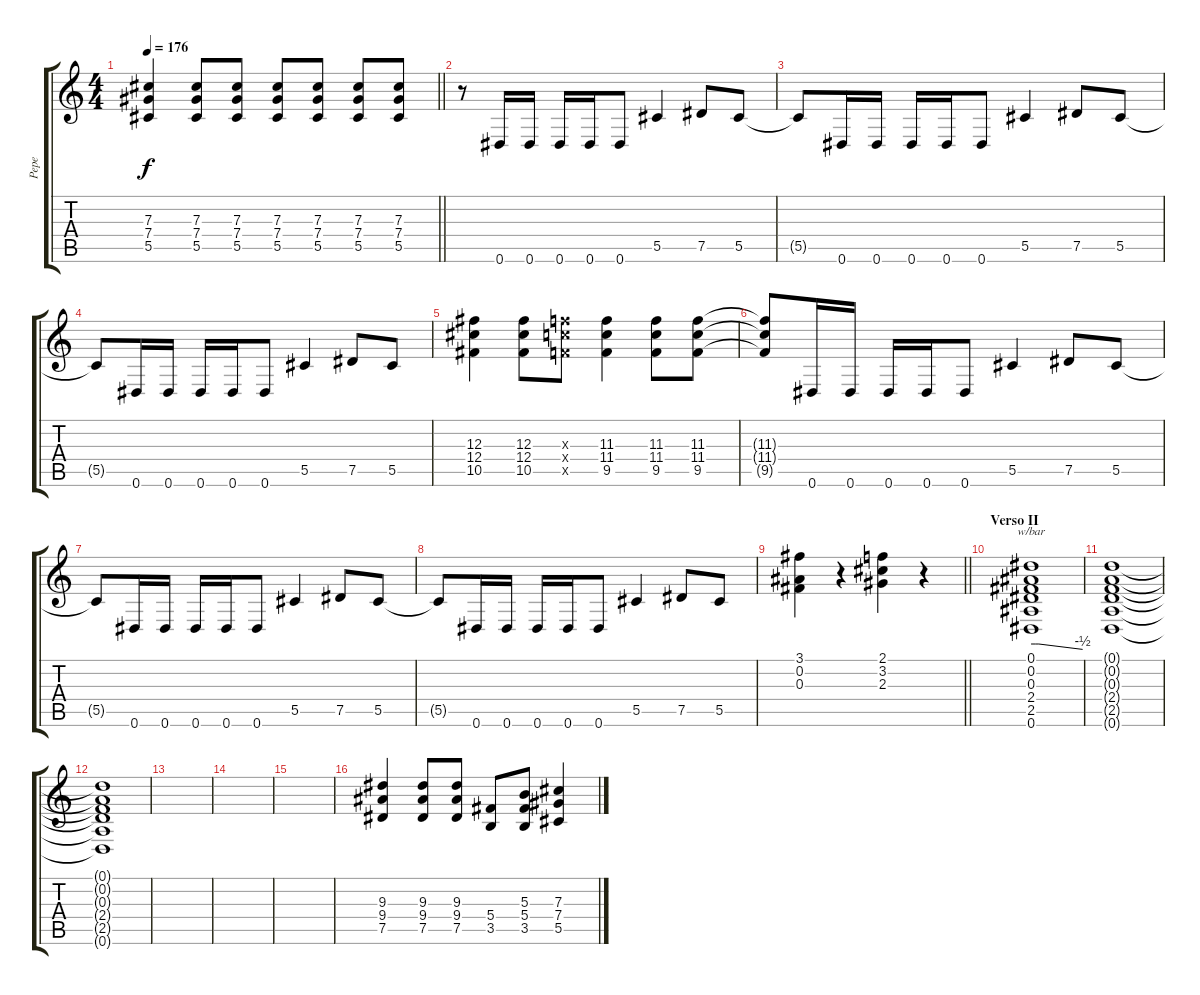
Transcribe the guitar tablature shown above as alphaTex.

\track ("Pepe" "Pepe") {instrument distortionguitar}
\staff {score tabs}
\tuning (Eb4 Bb3 Gb3 Db3 Ab2 Eb2) {hide}
\ts (4 4)
\tempo 176
\clef g2
\barLineRight lightlight
\ks c
(7.3 7.4 5.5).4{dy f} (7.3 7.4 5.5).8 (7.3 7.4 5.5).8 (7.3 7.4 5.5).8 (7.3 7.4 5.5).8 (7.3 7.4 5.5).8 (7.3 7.4 5.5).8 |
r.8{volume 14 balance 0} 0.6.16 0.6.16 0.6.16 0.6.16 0.6.8 5.5.4 7.5.8 5.5.8 |
5.5{t}.8 0.6.16 0.6.16 0.6.16 0.6.16 0.6.8 5.5.4 7.5.8 5.5.8 |
5.5{t}.8 0.6.16 0.6.16 0.6.16 0.6.16 0.6.8 5.5.4 7.5.8 5.5.8 |
(12.3 12.4 10.5).4 (12.3 12.4 10.5).8 (11.3{x} 11.4{x} 9.5{x}).8 (11.3 11.4 9.5).4 (11.3 11.4 9.5).8 (11.3 11.4 9.5).8 |
(11.3{t} 11.4{t} 9.5{t}).8 0.6.16 0.6.16 0.6.16 0.6.16 0.6.8 5.5.4 7.5.8 5.5.8 |
5.5{t}.8 0.6.16 0.6.16 0.6.16 0.6.16 0.6.8 5.5.4 7.5.8 5.5.8 |
5.5{t}.8 0.6.16 0.6.16 0.6.16 0.6.16 0.6.8 5.5.4 7.5.8 5.5.8 |
\barLineRight lightlight
(3.1 0.2 0.3).4 r.4 (2.1 3.2 2.3).4 r.4 |
\section ("" "Verso II")
(0.1 0.2 0.3 2.4 2.5 0.6).1{tbe (custom default 0 0 5 0 9 0 60 -2) volume 0} |
(0.1{t} 0.2{t} 0.3{t} 2.4{t} 2.5{t} 0.6{t}).1 |
(0.1{t} 0.2{t} 0.3{t} 2.4{t} 2.5{t} 0.6{t}).1 |
|
|
|
(9.3 9.4 7.5).4{volume 14} (9.3 9.4 7.5).8 (9.3 9.4 7.5).8 (5.4 3.5).8 (5.3 5.4 3.5).8 (7.3 7.4 5.5).4
